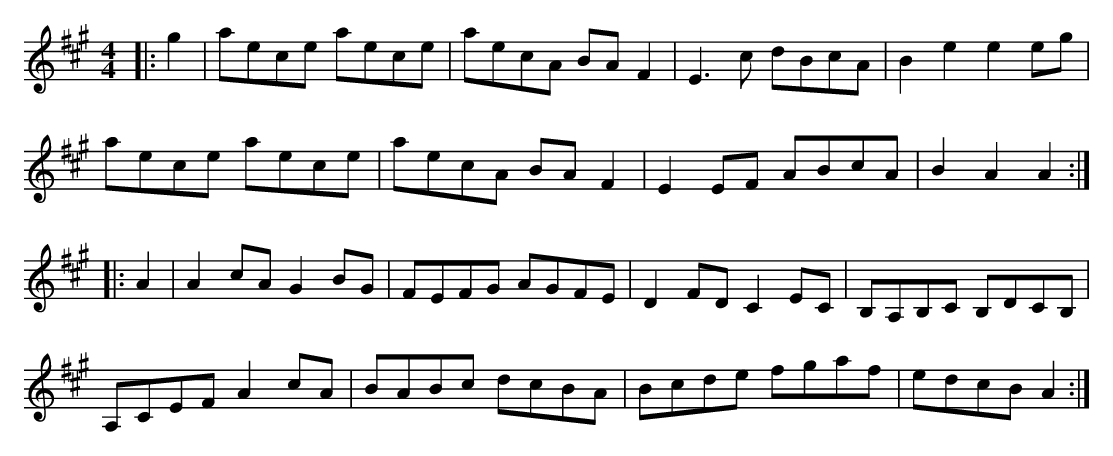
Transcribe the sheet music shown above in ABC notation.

X:1
M:4/4
K:A
|:g2|aece aece|aecA BA F2|E3 c dBcA|B2 e2 e2 eg|
aece aece|aecA BA F2|E2 EF ABcA|B2 A2 A2:|
|:A2|A2 cA G2 BG|FEFG AGFE|D2 FD C2 EC|B,A,B,C B,DCB,|
A,CEF A2 cA|BABc dcBA|Bcde fgaf|edcB A2:|
